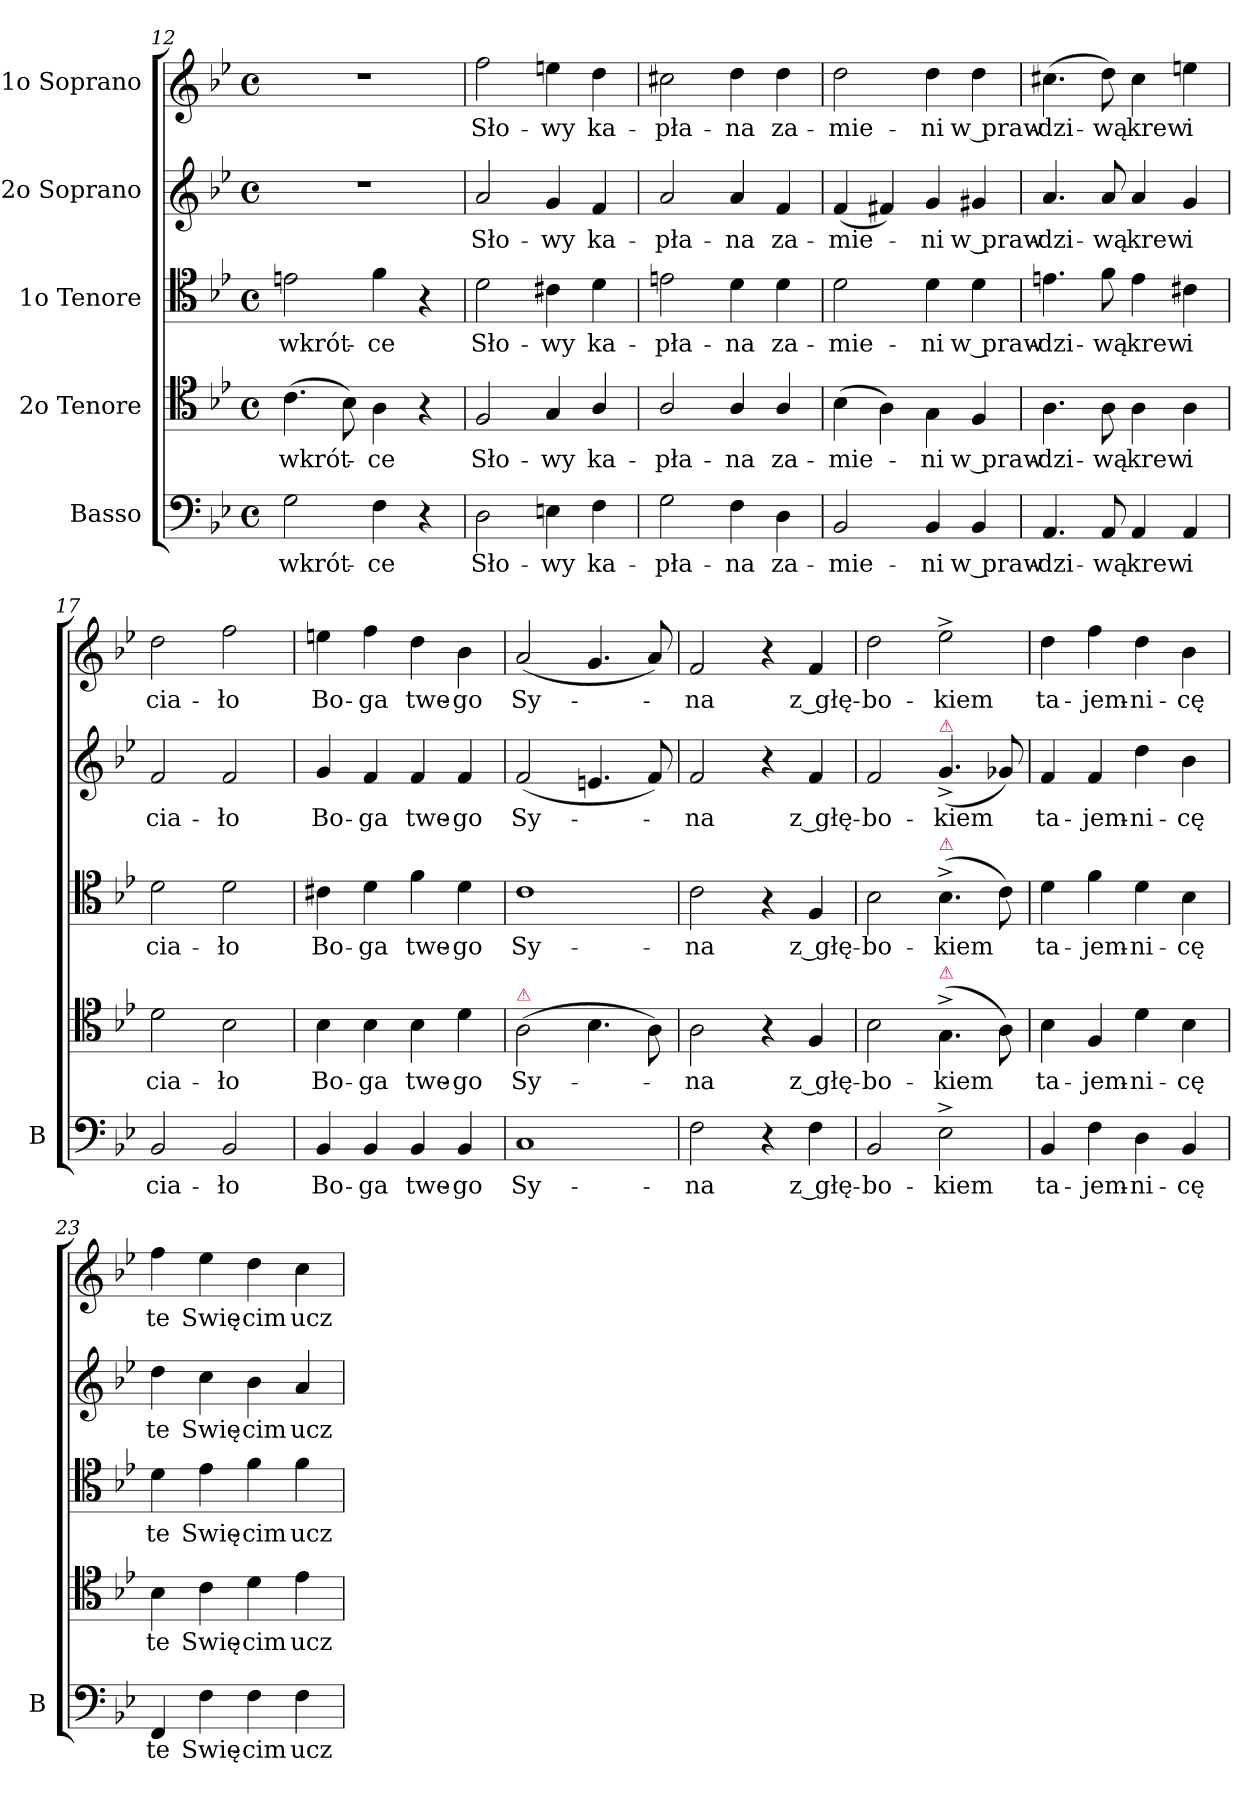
**kern	**text	**kern	**text	**kern	**text	**kern	**text	**kern	**text
*part5	*part5	*part4	*part4	*part3	*part3	*part2	*part2	*part1	*part1
*staff5	*staff5	*staff4	*staff4	*staff3	*staff3	*staff2	*staff2	*staff1	*staff1
*I"Basso	*	*I"2o Tenore	*	*I"1o Tenore	*	*I"2o Soprano	*	*I"1o Soprano	*
*I'B	*	*	*	*	*	*	*	*	*
*clefF4	*	*clefC4	*	*clefC4	*	*clefG2	*	*clefG2	*
*k[b-e-]	*	*k[b-e-]	*	*k[b-e-]	*	*k[b-e-]	*	*k[b-e-]	*
*M4/4	*	*M4/4	*	*M4/4	*	*M4/4	*	*M4/4	*
*met(c)	*	*met(c)	*	*met(c)	*	*met(c)	*	*met(c)	*
=12	=12	=12	=12	=12	=12	=12	=12	=12	=12
2G\	wkrót-	(4.c\	wkrót-	2en\	wkrót-	1r	.	1r	.
.	.	8B-\)	.	.	.	.	.	.	.
4F\	-ce	4A\	-ce	4f\	-ce	.	.	.	.
4r	.	4r	.	4r	.	.	.	.	.
=13	=13	=13	=13	=13	=13	=13	=13	=13	=13
2D\	Sło-	2F/	Sło-	2d\	Sło-	2a/	Sło-	2ff\	Sło-
4En\	-wy	4G/	-wy	4c#X\	-wy	4g/	-wy	4een\	-wy
4F\	ka-	4A/	ka-	4d\	ka-	4f/	ka-	4dd\	ka-
=14	=14	=14	=14	=14	=14	=14	=14	=14	=14
2G\	-pła-	2A/	-pła-	2en\	-pła-	2a/	-pła-	2cc#X\	-pła-
4F\	-na	4A/	-na	4d\	-na	4a/	-na	4dd\	-na
4D\	za-	4A/	za-	4d\	za-	4f/	za-	4dd\	za-
=15	=15	=15	=15	=15	=15	=15	=15	=15	=15
2BB-/	-mie-	(4B-\	-mie-	2d\	-mie-	(>4f/	-mie-	2dd\	-mie-
.	.	4A\)	.	.	.	4f#X/)	.	.	.
4BB-/	-ni	4G\	-ni	4d\	-ni	4g/	-ni	4dd\	-ni
4BB-/	w praw-	4F/	w praw-	4d\	w praw-	4g#X/	w praw-	4dd\	w praw-
=16	=16	=16	=16	=16	=16	=16	=16	=16	=16
4.AA/	-dzi-	4.A\	-dzi-	4.en\	-dzi-	4.a/	-dzi-	(4.cc#X\	-dzi-
8AA/	-wą	8A\	-wą	8f\	-wą	8a/	-wą	8dd\)	-wą
4AA/	krew	4A\	krew	4e\	krew	4a/	krew	4cc#\	krew
4AA/	i	4A\	i	4c#X\	i	4g/	i	4een\	i
=17	=17	=17	=17	=17	=17	=17	=17	=17	=17
2BB-/	cia-	2d\	cia-	2d\	cia-	2f/	cia-	2dd\	cia-
2BB-/	-ło	2B-\	-ło	2d\	-ło	2f/	-ło	2ff\	-ło
=18	=18	=18	=18	=18	=18	=18	=18	=18	=18
4BB-/	Bo-	4B-\	Bo-	4c#X\	Bo-	4g/	Bo-	4een\	Bo-
4BB-/	-ga	4B-\	-ga	4d\	-ga	4f/	-ga	4ff\	-ga
4BB-/	twe-	4B-\	twe-	4f\	twe-	4f/	twe-	4dd\	twe-
4BB-/	-go	4d\	-go	4d\	-go	4f/	-go	4b-\	-go
=19	=19	=19	=19	=19	=19	=19	=19	=19	=19
!	!	!LO:TX:a:color=crimson:t=⚠	!	!	!	!	!	!	!
1C	Sy-	(2A\	Sy-	1c	Sy-	(>2f/	Sy-	(>2a/	Sy-
.	.	4.B-\	.	.	.	4.en/	.	4.g/	.
.	.	8A\)	.	.	.	8f/)	.	8a/)	.
=20	=20	=20	=20	=20	=20	=20	=20	=20	=20
2F\	-na	2A\	-na	2c\	-na	2f/	-na	2f/	-na
4r	.	4r	.	4r	.	4r	.	4r	.
4F\	z głę-	4F/	z głę-	4F/	z głę-	4f/	z głę-	4f/	z głę-
=21	=21	=21	=21	=21	=21	=21	=21	=21	=21
2BB-/	-bo-	2B-\	-bo-	2B-\	-bo-	2f/	-bo-	2dd\	-bo-
!	!	!	!	!	!	!LO:TX:a:color=crimson:t=⚠	!	!	!
!	!	!	!	!LO:TX:a:color=crimson:t=⚠	!	!	!	!	!
!	!	!LO:TX:a:color=crimson:t=⚠	!	!	!	!	!	!	!
2E-^\	-kiem	(4.G^\	-kiem	(4.B-^\	-kiem	(4.g^>/	-kiem	2ee-^\	-kiem
.	.	8A\)	.	8c\)	.	8g-X/)	.	.	.
=22	=22	=22	=22	=22	=22	=22	=22	=22	=22
4BB-/	ta-	4B-\	ta-	4d\	ta-	4f/	ta-	4dd\	ta-
4F\	-jem-	4F/	-jem-	4f\	-jem-	4f/	-jem-	4ff\	-jem-
4D\	-ni-	4d\	-ni-	4d\	-ni-	4dd\	-ni-	4dd\	-ni-
4BB-/	-cę	4B-\	-cę	4B-\	-cę	4b-\	-cę	4b-\	-cę
=23	=23	=23	=23	=23	=23	=23	=23	=23	=23
4FF/	te	4B-\	te	4d\	te	4dd\	te	4ff\	te
4F\	Swię-	4c\	Swię-	4e-\	Swię-	4cc\	Swię-	4ee-\	Swię-
4F\	-cim	4d\	-cim	4f\	-cim	4b-\	-cim	4dd\	-cim
4F\	ucz-	4e-\	ucz-	4f\	ucz-	4a/	ucz-	4cc\	ucz-
=	=	=	=	=	=	=	=	=	=
*-	*-	*-	*-	*-	*-	*-	*-	*-	*-
